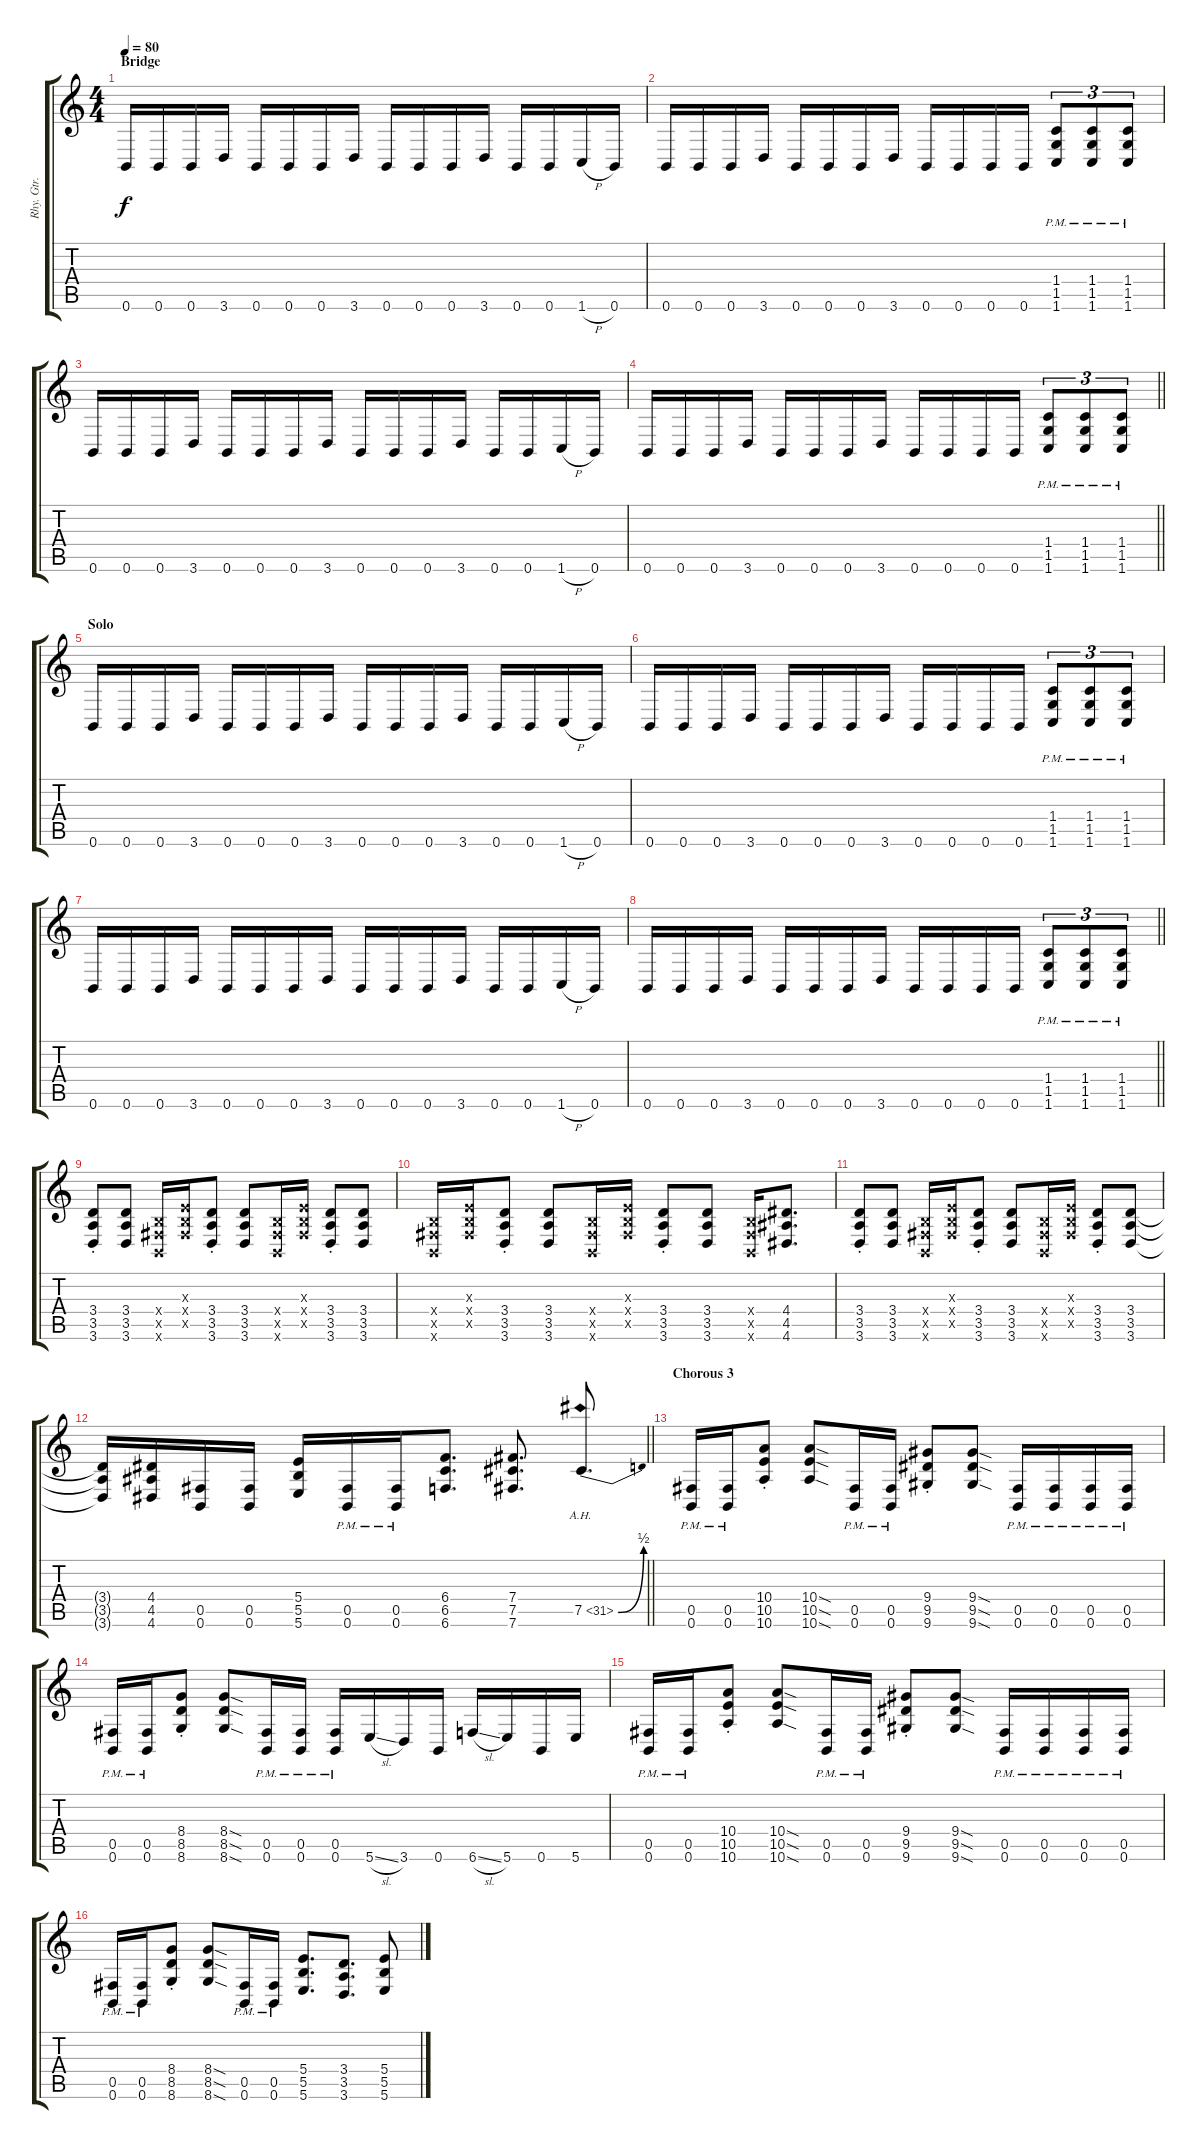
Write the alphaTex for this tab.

\track ("Rhy. Gtr. 2" "Rhy. Gtr. ") {instrument distortionguitar}
\staff {score tabs}
\tuning (Db4 Ab3 E3 B2 Gb2 B1) {hide}
\ts (4 4)
\section ("" "Bridge")
\tempo 80
\clef g2
\ks c
0.6.16{dy f} 0.6.16 0.6.16 3.6.16 0.6.16 0.6.16 0.6.16 3.6.16 0.6.16 0.6.16 0.6.16 3.6.16 0.6.16 0.6.16 1.6{h}.16 0.6.16 |
0.6.16 0.6.16 0.6.16 3.6.16 0.6.16 0.6.16 0.6.16 3.6.16 0.6.16 0.6.16 0.6.16 0.6.16 (1.4{pm} 1.5{pm} 1.6{pm}).8{tu (3 2)} (1.4{pm} 1.5{pm} 1.6{pm}).8{tu (3 2)} (1.4{pm} 1.5{pm} 1.6{pm}).8{tu (3 2)} |
0.6.16 0.6.16 0.6.16 3.6.16 0.6.16 0.6.16 0.6.16 3.6.16 0.6.16 0.6.16 0.6.16 3.6.16 0.6.16 0.6.16 1.6{h}.16 0.6.16 |
\barLineRight lightlight
0.6.16 0.6.16 0.6.16 3.6.16 0.6.16 0.6.16 0.6.16 3.6.16 0.6.16 0.6.16 0.6.16 0.6.16 (1.4{pm} 1.5{pm} 1.6{pm}).8{tu (3 2)} (1.4{pm} 1.5{pm} 1.6{pm}).8{tu (3 2)} (1.4{pm} 1.5{pm} 1.6{pm}).8{tu (3 2)} |
\section ("" "Solo")
0.6.16 0.6.16 0.6.16 3.6.16 0.6.16 0.6.16 0.6.16 3.6.16 0.6.16 0.6.16 0.6.16 3.6.16 0.6.16 0.6.16 1.6{h}.16 0.6.16 |
0.6.16 0.6.16 0.6.16 3.6.16 0.6.16 0.6.16 0.6.16 3.6.16 0.6.16 0.6.16 0.6.16 0.6.16 (1.4{pm} 1.5{pm} 1.6{pm}).8{tu (3 2)} (1.4{pm} 1.5{pm} 1.6{pm}).8{tu (3 2)} (1.4{pm} 1.5{pm} 1.6{pm}).8{tu (3 2)} |
0.6.16 0.6.16 0.6.16 3.6.16 0.6.16 0.6.16 0.6.16 3.6.16 0.6.16 0.6.16 0.6.16 3.6.16 0.6.16 0.6.16 1.6{h}.16 0.6.16 |
\barLineRight lightlight
0.6.16 0.6.16 0.6.16 3.6.16 0.6.16 0.6.16 0.6.16 3.6.16 0.6.16 0.6.16 0.6.16 0.6.16 (1.4{pm} 1.5{pm} 1.6{pm}).8{tu (3 2)} (1.4{pm} 1.5{pm} 1.6{pm}).8{tu (3 2)} (1.4{pm} 1.5{pm} 1.6{pm}).8{tu (3 2)} |
\section ("" "")
(3.4{st} 3.5{st} 3.6{st}).8 (3.4 3.5 3.6).8 (0.4{x} 0.5{x} 0.6{x}).16 (0.3{x} 0.4{x} 0.5{x}).16 (3.4{st} 3.5{st} 3.6{st}).8 (3.4 3.5 3.6).8 (0.4{x} 0.5{x} 0.6{x}).16 (0.3{x} 0.4{x} 0.5{x}).16 (3.4{st} 3.5{st} 3.6{st}).8 (3.4 3.5 3.6).8 |
(0.4{x} 0.5{x} 0.6{x}).16 (0.3{x} 0.4{x} 0.5{x}).16 (3.4{st} 3.5{st} 3.6{st}).8 (3.4 3.5 3.6).8 (0.4{x} 0.5{x} 0.6{x}).16 (0.3{x} 0.4{x} 0.5{x}).16 (3.4{st} 3.5{st} 3.6{st}).8 (3.4 3.5 3.6).8 (0.4{x} 0.5{x} 0.6{x}).16 (4.4 4.5 4.6).8{d} |
(3.4{st} 3.5{st} 3.6{st}).8 (3.4 3.5 3.6).8 (0.4{x} 0.5{x} 0.6{x}).16 (0.3{x} 0.4{x} 0.5{x}).16 (3.4{st} 3.5{st} 3.6{st}).8 (3.4 3.5 3.6).8 (0.4{x} 0.5{x} 0.6{x}).16 (0.3{x} 0.4{x} 0.5{x}).16 (3.4{st} 3.5{st} 3.6{st}).8 (3.4 3.5 3.6).8 |
\barLineRight lightlight
(3.4{t} 3.5{t} 3.6{t}).16 (4.4 4.5 4.6).16 (0.5 0.6).16 (0.5 0.6).16 (5.4 5.5 5.6).16 (0.5{pm} 0.6{pm}).16 (0.5{pm} 0.6{pm}).16 (6.4 6.5 6.6).8{d} (7.4 7.5 7.6).8{d} 7.5{be (bend 0 0 60 2) ah 24}.8{d} |
\section ("" "Chorous 3")
(0.5{pm} 0.6{pm}).16 (0.5{pm} 0.6{pm}).16 (10.4{st} 10.5{st} 10.6{st}).8 (10.4{sod} 10.5{sod} 10.6{sod}).8 (0.5{pm} 0.6{pm}).16 (0.5{pm} 0.6{pm}).16 (9.4{st} 9.5{st} 9.6{st}).8 (9.4{sod} 9.5{sod} 9.6{sod}).8 (0.5{pm} 0.6{pm}).16 (0.5{pm} 0.6{pm}).16 (0.5{pm} 0.6{pm}).16 (0.5{pm} 0.6{pm}).16 |
(0.5{pm} 0.6{pm}).16 (0.5{pm} 0.6{pm}).16 (8.4{st} 8.5{st} 8.6{st}).8 (8.4{sod} 8.5{sod} 8.6{sod}).8 (0.5{pm} 0.6{pm}).16 (0.5{pm} 0.6{pm}).16 (0.5{pm} 0.6{pm}).16 5.6{sl}.16 3.6.16 0.6.16 6.6{sl}.16 5.6.16 0.6.16 5.6.16 |
(0.5{pm} 0.6{pm}).16 (0.5{pm} 0.6{pm}).16 (10.4{st} 10.5{st} 10.6{st}).8 (10.4{sod} 10.5{sod} 10.6{sod}).8 (0.5{pm} 0.6{pm}).16 (0.5{pm} 0.6{pm}).16 (9.4{st} 9.5{st} 9.6{st}).8 (9.4{sod} 9.5{sod} 9.6{sod}).8 (0.5{pm} 0.6{pm}).16 (0.5{pm} 0.6{pm}).16 (0.5{pm} 0.6{pm}).16 (0.5{pm} 0.6{pm}).16 |
(0.5{pm} 0.6{pm}).16 (0.5{pm} 0.6{pm}).16 (8.4{st} 8.5{st} 8.6{st}).8 (8.4{sod} 8.5{sod} 8.6{sod}).8 (0.5{pm} 0.6{pm}).16 (0.5{pm} 0.6{pm}).16 (5.4 5.5 5.6).8{d} (3.4 3.5 3.6).8{d} (5.4 5.5 5.6).8
